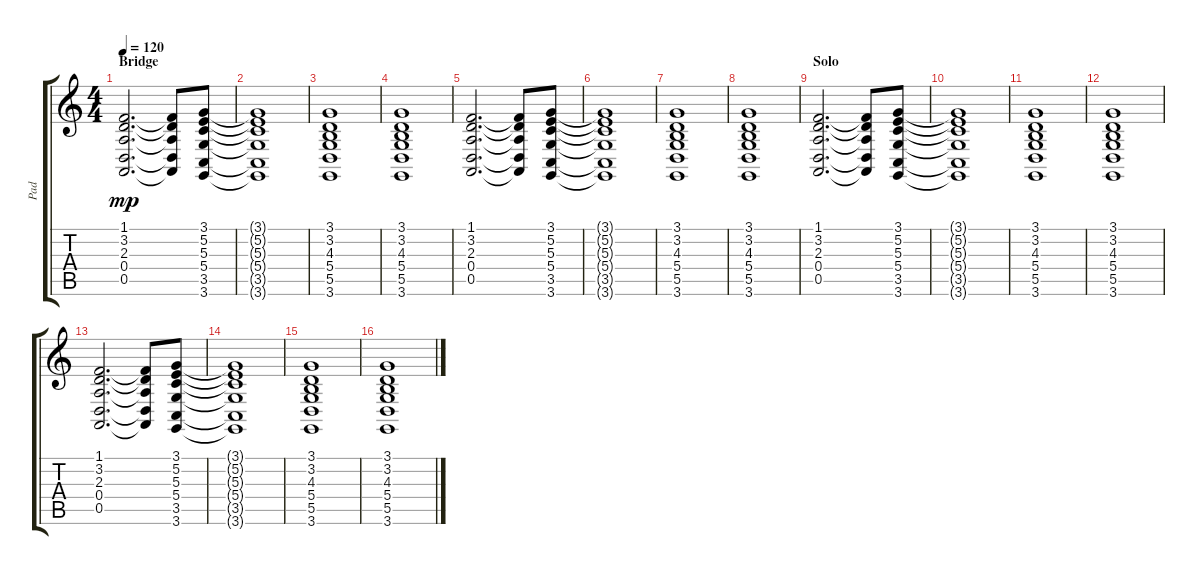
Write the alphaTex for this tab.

\track ("Pad" "Pad") {instrument pad2warm}
\staff {score tabs}
\tuning (E4 B3 G3 D3 A2 E2) {hide}
\ts (4 4)
\section ("" "Bridge")
\tempo 120
\clef g2
\ks c
(1.1 3.2 2.3 0.4 0.5).2{d dy mp} (1.1{t} 3.2{t} 2.3{t} 0.4{t} 0.5{t}).8 (3.1 5.2 5.3 5.4 3.5 3.6).8 |
(3.1{t} 5.2{t} 5.3{t} 5.4{t} 3.5{t} 3.6{t}).1 |
(3.1 3.2 4.3 5.4 5.5 3.6).1 |
(3.1 3.2 4.3 5.4 5.5 3.6).1 |
(1.1 3.2 2.3 0.4 0.5).2{d} (1.1{t} 3.2{t} 2.3{t} 0.4{t} 0.5{t}).8 (3.1 5.2 5.3 5.4 3.5 3.6).8 |
(3.1{t} 5.2{t} 5.3{t} 5.4{t} 3.5{t} 3.6{t}).1 |
(3.1 3.2 4.3 5.4 5.5 3.6).1 |
(3.1 3.2 4.3 5.4 5.5 3.6).1 |
\section ("" "Solo")
(1.1 3.2 2.3 0.4 0.5).2{d} (1.1{t} 3.2{t} 2.3{t} 0.4{t} 0.5{t}).8 (3.1 5.2 5.3 5.4 3.5 3.6).8 |
(3.1{t} 5.2{t} 5.3{t} 5.4{t} 3.5{t} 3.6{t}).1 |
(3.1 3.2 4.3 5.4 5.5 3.6).1 |
(3.1 3.2 4.3 5.4 5.5 3.6).1 |
(1.1 3.2 2.3 0.4 0.5).2{d} (1.1{t} 3.2{t} 2.3{t} 0.4{t} 0.5{t}).8 (3.1 5.2 5.3 5.4 3.5 3.6).8 |
(3.1{t} 5.2{t} 5.3{t} 5.4{t} 3.5{t} 3.6{t}).1 |
(3.1 3.2 4.3 5.4 5.5 3.6).1 |
(3.1 3.2 4.3 5.4 5.5 3.6).1
